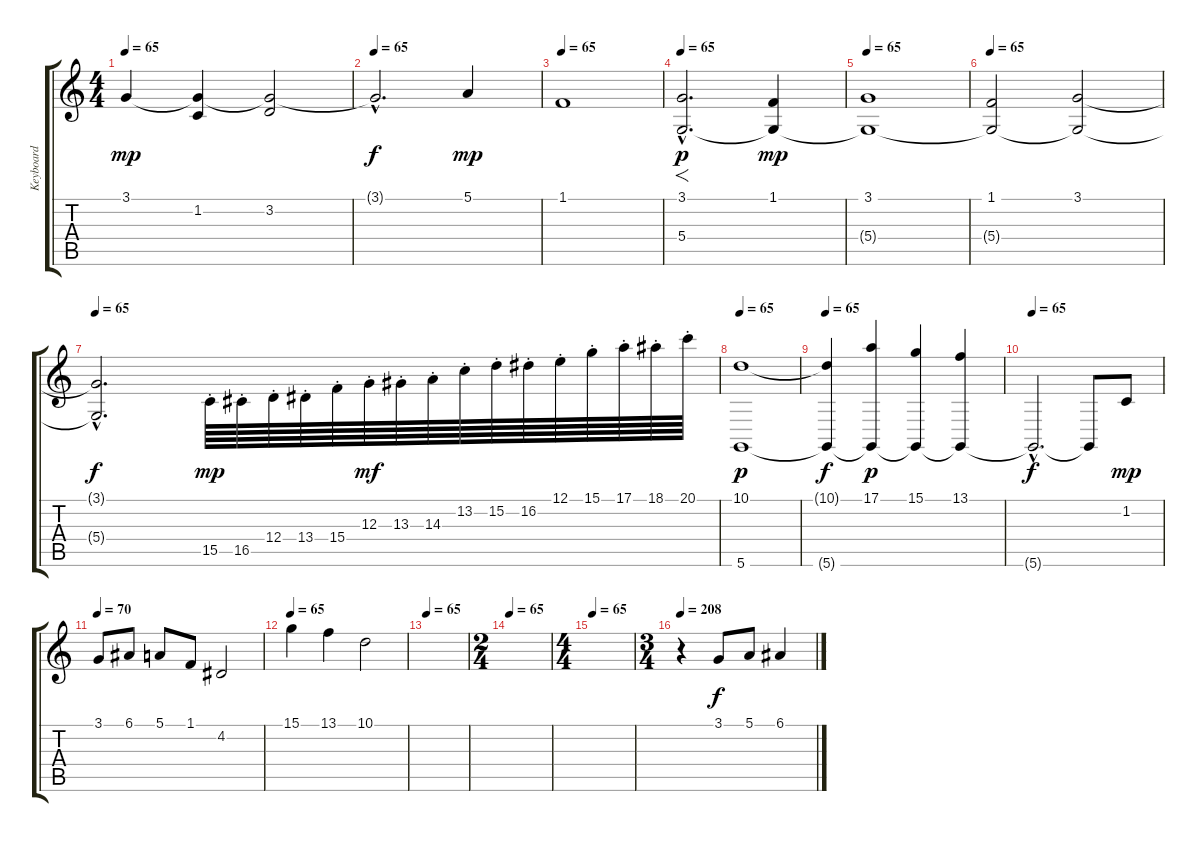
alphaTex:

\track ("Keyboard" "Keyboard") {instrument stringensemble1}
\staff {score tabs}
\tuning (E4 B3 G3 D3 A2 D2) {hide}
\ts (4 4)
\tempo 65
\clef g2
\ks c
3.1.4{dy mp} (3.1{t} 1.2).4 (3.1{t} 3.2).2 |
\tempo 65
3.1{hac t}.2{d dy f} 5.1.4{dy mp} |
\tempo 65
1.1.1 |
\tempo 65
(3.1{hac} 5.4{hac}).2{f d dy p} (1.1 5.4{t}).4{dy mp} |
\tempo 65
(3.1 5.4{t}).1 |
\tempo 65
(1.1 5.4{t}).2 (3.1 5.4{t}).2 |
\tempo 65
(3.1{hac t} 5.4{hac t}).2{d dy f volume 13 instrument piccolo} 15.5{st}.64{dy mp} 16.5{st}.64 12.4{st}.64 13.4{st}.64 15.4{st}.64 12.3{st}.64{dy mf} 13.3{st}.64 14.3{st}.64 13.2{st}.64 15.2{st}.64 16.2{st}.64 12.1{st}.64 15.1{st}.64 17.1{st}.64 18.1{st}.64 20.1{st}.64 |
\tempo 65
(10.1 5.6).1{dy p volume 11 instrument stringensemble1} |
\tempo 65
(10.1{t} 5.6{t}).4{dy f} (17.1 5.6{t}).4{dy p} (15.1 5.6{t}).4 (13.1 5.6{t}).4 |
\tempo 65
5.6{hac t}.2{d dy f} 5.6{t}.8 1.2.8{dy mp} |
\tempo 65
\tempo 70
3.1.8 6.1.8 5.1.8 1.1.8 4.2.2 |
\tempo 65
15.1.4 13.1.4 10.1.2 |
\tempo 65
|
\ts (2 4)
\tempo 65
|
\ts (4 4)
\tempo 65
|
\ts (3 4)
\tempo 208
r.4 3.1.8{dy f} 5.1.8 6.1.4
